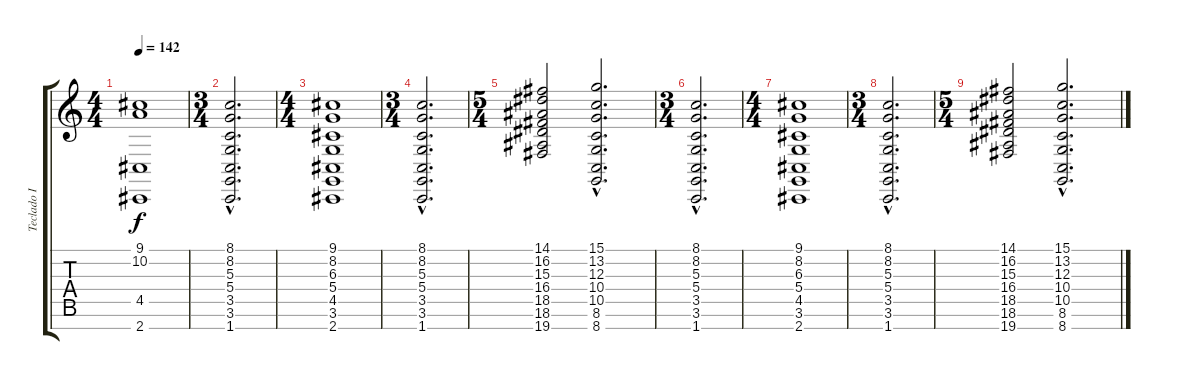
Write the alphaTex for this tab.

\track ("Teclado I" "Teclado I") {instrument stringensemble1}
\staff {score tabs}
\tuning (E4 B3 G3 D3 A2 E2 B1) {hide}
\ts (4 4)
\tempo 142
\clef g2
\ks c
(9.1 10.2 4.5{t} 2.7{t}).1{dy f} |
\ts (3 4)
(8.1{hac} 8.2{hac} 5.3{hac} 5.4{hac} 3.5{hac} 3.6{hac} 1.7{hac}).2{d} |
\ts (4 4)
(9.1 8.2 6.3 5.4 4.5 3.6 2.7).1 |
\ts (3 4)
(8.1{hac} 8.2{hac} 5.3{hac} 5.4{hac} 3.5{hac} 3.6{hac} 1.7{hac}).2{d} |
\ts (5 4)
(14.1 16.2 15.3 16.4 18.5 18.6 19.7).2 (15.1{hac} 13.2{hac} 12.3{hac} 10.4{hac} 10.5{hac} 8.6{hac} 8.7{hac}).2{d} |
\ts (3 4)
(8.1{hac} 8.2{hac} 5.3{hac} 5.4{hac} 3.5{hac} 3.6{hac} 1.7{hac}).2{d} |
\ts (4 4)
(9.1 8.2 6.3 5.4 4.5 3.6 2.7).1 |
\ts (3 4)
(8.1{hac} 8.2{hac} 5.3{hac} 5.4{hac} 3.5{hac} 3.6{hac} 1.7{hac}).2{d} |
\ts (5 4)
(14.1 16.2 15.3 16.4 18.5 18.6 19.7).2 (15.1{hac} 13.2{hac} 12.3{hac} 10.4{hac} 10.5{hac} 8.6{hac} 8.7{hac}).2{d}
